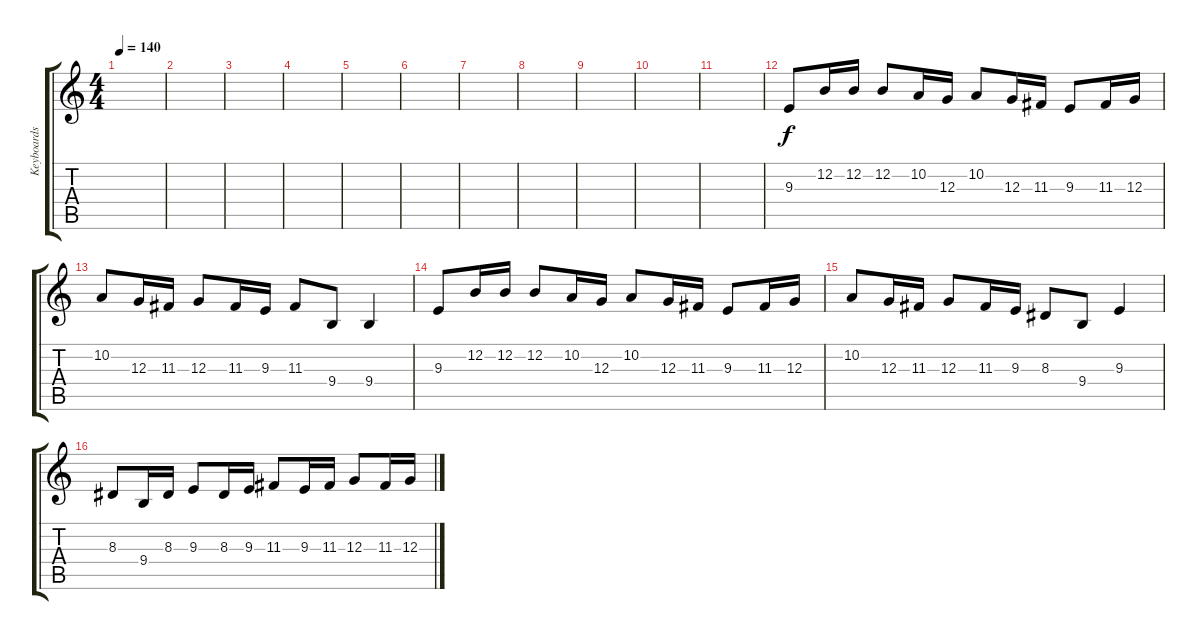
\track ("Keyboards" "Keyboards") {instrument pad1newage}
\staff {score tabs}
\tuning (E4 B3 G3 D3 A2 E2) {hide}
\ts (4 4)
\tempo 140
\clef g2
\ks c
|
|
|
|
|
|
|
|
|
|
|
9.3.8 12.2.16 12.2.16 12.2.8 10.2.16 12.3.16 10.2.8 12.3.16 11.3.16 9.3.8 11.3.16 12.3.16 |
10.2.8 12.3.16 11.3.16 12.3.8 11.3.16 9.3.16 11.3.8 9.4.8 9.4.4 |
9.3.8 12.2.16 12.2.16 12.2.8 10.2.16 12.3.16 10.2.8 12.3.16 11.3.16 9.3.8 11.3.16 12.3.16 |
10.2.8 12.3.16 11.3.16 12.3.8 11.3.16 9.3.16 8.3.8 9.4.8 9.3.4 |
8.3.8 9.4.16 8.3.16 9.3.8 8.3.16 9.3.16 11.3.8 9.3.16 11.3.16 12.3.8 11.3.16 12.3.16
